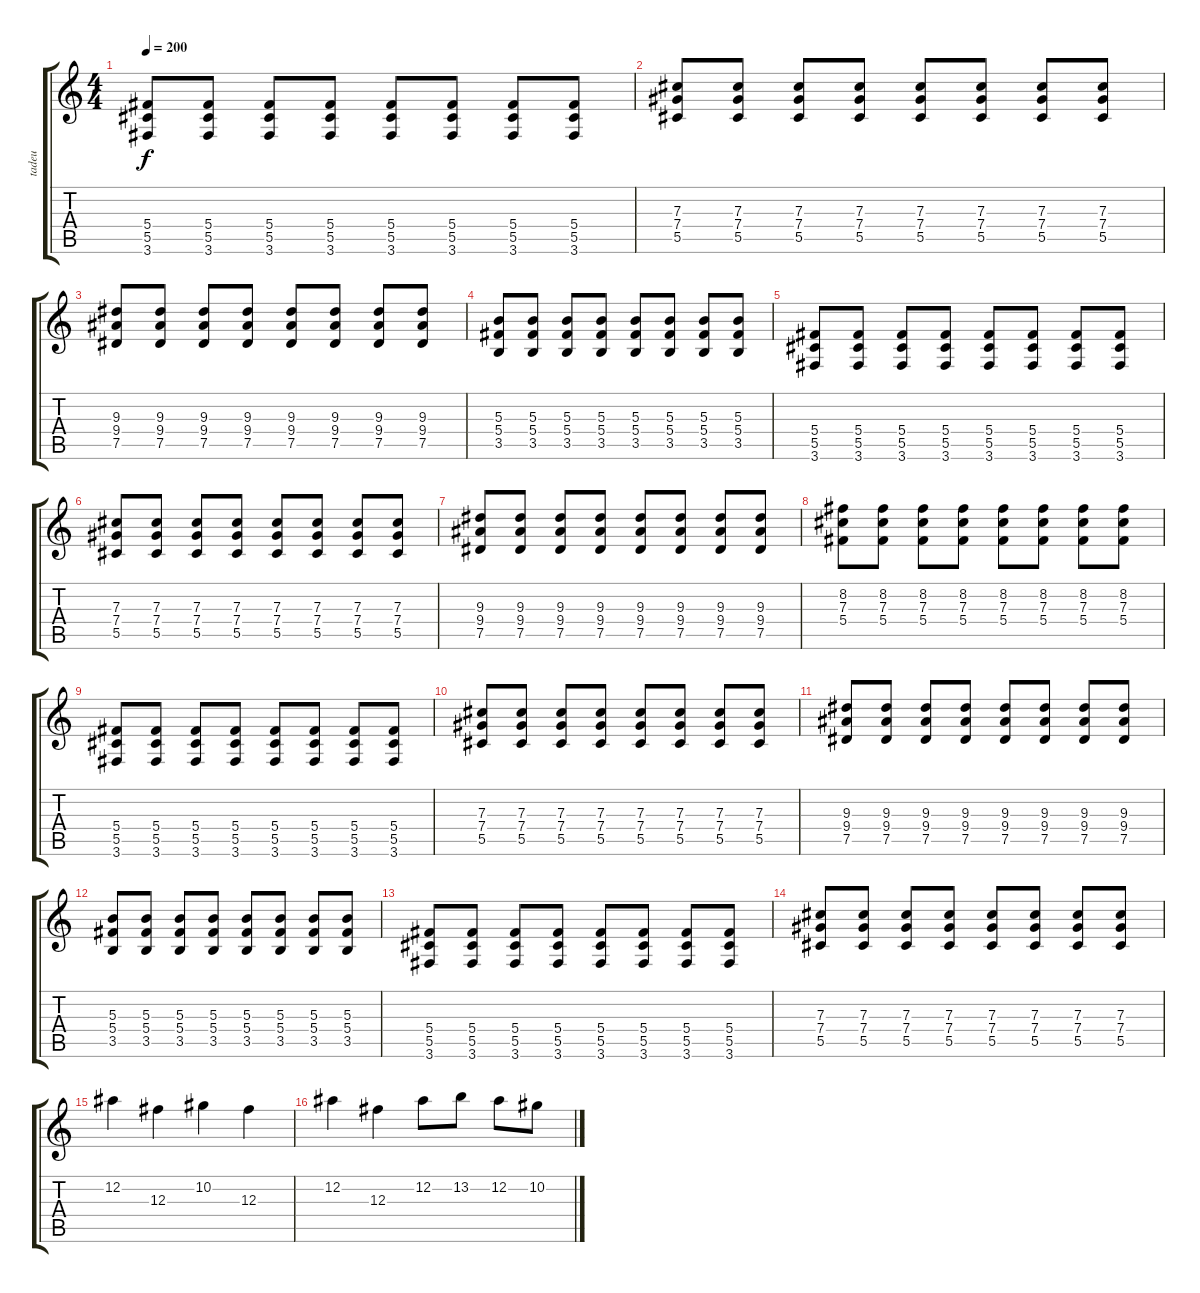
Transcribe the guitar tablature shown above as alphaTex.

\track ("tadeu" "tadeu") {instrument acousticguitarsteel}
\staff {score tabs}
\tuning (Eb4 Bb3 Gb3 Db3 Ab2 Eb2) {hide}
\ts (4 4)
\tempo 200
\clef g2
\ks c
(5.4 5.5 3.6).8{dy f} (5.4 5.5 3.6).8 (5.4 5.5 3.6).8 (5.4 5.5 3.6).8 (5.4 5.5 3.6).8 (5.4 5.5 3.6).8 (5.4 5.5 3.6).8 (5.4 5.5 3.6).8 |
(7.3 7.4 5.5).8 (7.3 7.4 5.5).8 (7.3 7.4 5.5).8 (7.3 7.4 5.5).8 (7.3 7.4 5.5).8 (7.3 7.4 5.5).8 (7.3 7.4 5.5).8 (7.3 7.4 5.5).8 |
(9.3 9.4 7.5).8 (9.3 9.4 7.5).8 (9.3 9.4 7.5).8 (9.3 9.4 7.5).8 (9.3 9.4 7.5).8 (9.3 9.4 7.5).8 (9.3 9.4 7.5).8 (9.3 9.4 7.5).8 |
(5.3 5.4 3.5).8 (5.3 5.4 3.5).8 (5.3 5.4 3.5).8 (5.3 5.4 3.5).8 (5.3 5.4 3.5).8 (5.3 5.4 3.5).8 (5.3 5.4 3.5).8 (5.3 5.4 3.5).8 |
(5.4 5.5 3.6).8 (5.4 5.5 3.6).8 (5.4 5.5 3.6).8 (5.4 5.5 3.6).8 (5.4 5.5 3.6).8 (5.4 5.5 3.6).8 (5.4 5.5 3.6).8 (5.4 5.5 3.6).8 |
(7.3 7.4 5.5).8 (7.3 7.4 5.5).8 (7.3 7.4 5.5).8 (7.3 7.4 5.5).8 (7.3 7.4 5.5).8 (7.3 7.4 5.5).8 (7.3 7.4 5.5).8 (7.3 7.4 5.5).8 |
(9.3 9.4 7.5).8 (9.3 9.4 7.5).8 (9.3 9.4 7.5).8 (9.3 9.4 7.5).8 (9.3 9.4 7.5).8 (9.3 9.4 7.5).8 (9.3 9.4 7.5).8 (9.3 9.4 7.5).8 |
(8.2 7.3 5.4).8{instrument acousticguitarsteel} (8.2 7.3 5.4).8 (8.2 7.3 5.4).8 (8.2 7.3 5.4).8 (8.2 7.3 5.4).8 (8.2 7.3 5.4).8 (8.2 7.3 5.4).8 (8.2 7.3 5.4).8 |
(5.4 5.5 3.6).8{instrument acousticguitarsteel} (5.4 5.5 3.6).8 (5.4 5.5 3.6).8 (5.4 5.5 3.6).8 (5.4 5.5 3.6).8 (5.4 5.5 3.6).8 (5.4 5.5 3.6).8 (5.4 5.5 3.6).8 |
(7.3 7.4 5.5).8 (7.3 7.4 5.5).8 (7.3 7.4 5.5).8 (7.3 7.4 5.5).8 (7.3 7.4 5.5).8 (7.3 7.4 5.5).8 (7.3 7.4 5.5).8 (7.3 7.4 5.5).8 |
(9.3 9.4 7.5).8 (9.3 9.4 7.5).8 (9.3 9.4 7.5).8 (9.3 9.4 7.5).8 (9.3 9.4 7.5).8 (9.3 9.4 7.5).8 (9.3 9.4 7.5).8 (9.3 9.4 7.5).8 |
(5.3 5.4 3.5).8 (5.3 5.4 3.5).8 (5.3 5.4 3.5).8 (5.3 5.4 3.5).8 (5.3 5.4 3.5).8 (5.3 5.4 3.5).8 (5.3 5.4 3.5).8 (5.3 5.4 3.5).8 |
(5.4 5.5 3.6).8 (5.4 5.5 3.6).8 (5.4 5.5 3.6).8 (5.4 5.5 3.6).8 (5.4 5.5 3.6).8 (5.4 5.5 3.6).8 (5.4 5.5 3.6).8 (5.4 5.5 3.6).8 |
(7.3 7.4 5.5).8 (7.3 7.4 5.5).8 (7.3 7.4 5.5).8 (7.3 7.4 5.5).8 (7.3 7.4 5.5).8 (7.3 7.4 5.5).8 (7.3 7.4 5.5).8 (7.3 7.4 5.5).8 |
12.2.4 12.3.4 10.2.4 12.3.4 |
12.2.4 12.3.4 12.2.8 13.2.8 12.2.8 10.2.8
